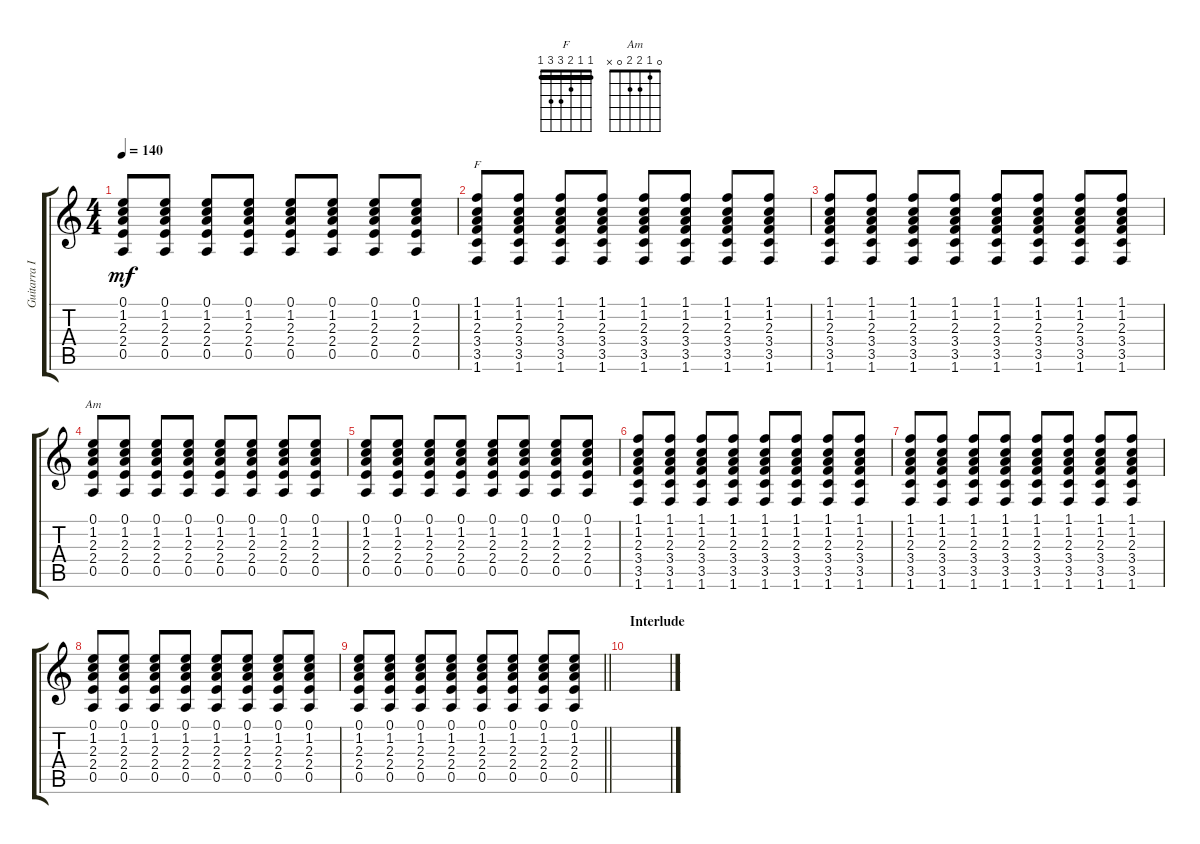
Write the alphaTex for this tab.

\track ("Guitarra II" "Guitarra I") {instrument acousticguitarsteel}
\staff {score tabs}
\tuning (E4 B3 G3 D3 A2 E2) {hide}
\chord ("F" 1 1 2 3 3 1) {barre 1}
\chord ("Am" 0 1 2 2 0 x)
\ts (4 4)
\tempo 140
\clef g2
\ks c
(0.1 1.2 2.3 2.4 0.5).8{dy mf} (0.1 1.2 2.3 2.4 0.5).8 (0.1 1.2 2.3 2.4 0.5).8 (0.1 1.2 2.3 2.4 0.5).8 (0.1 1.2 2.3 2.4 0.5).8 (0.1 1.2 2.3 2.4 0.5).8 (0.1 1.2 2.3 2.4 0.5).8 (0.1 1.2 2.3 2.4 0.5).8 |
(1.1 1.2 2.3 3.4 3.5 1.6).8{ch "F"} (1.1 1.2 2.3 3.4 3.5 1.6).8 (1.1 1.2 2.3 3.4 3.5 1.6).8 (1.1 1.2 2.3 3.4 3.5 1.6).8 (1.1 1.2 2.3 3.4 3.5 1.6).8 (1.1 1.2 2.3 3.4 3.5 1.6).8 (1.1 1.2 2.3 3.4 3.5 1.6).8 (1.1 1.2 2.3 3.4 3.5 1.6).8 |
(1.1 1.2 2.3 3.4 3.5 1.6).8 (1.1 1.2 2.3 3.4 3.5 1.6).8 (1.1 1.2 2.3 3.4 3.5 1.6).8 (1.1 1.2 2.3 3.4 3.5 1.6).8 (1.1 1.2 2.3 3.4 3.5 1.6).8 (1.1 1.2 2.3 3.4 3.5 1.6).8 (1.1 1.2 2.3 3.4 3.5 1.6).8 (1.1 1.2 2.3 3.4 3.5 1.6).8 |
(0.1 1.2 2.3 2.4 0.5).8{ch "Am"} (0.1 1.2 2.3 2.4 0.5).8 (0.1 1.2 2.3 2.4 0.5).8 (0.1 1.2 2.3 2.4 0.5).8 (0.1 1.2 2.3 2.4 0.5).8 (0.1 1.2 2.3 2.4 0.5).8 (0.1 1.2 2.3 2.4 0.5).8 (0.1 1.2 2.3 2.4 0.5).8 |
(0.1 1.2 2.3 2.4 0.5).8 (0.1 1.2 2.3 2.4 0.5).8 (0.1 1.2 2.3 2.4 0.5).8 (0.1 1.2 2.3 2.4 0.5).8 (0.1 1.2 2.3 2.4 0.5).8 (0.1 1.2 2.3 2.4 0.5).8 (0.1 1.2 2.3 2.4 0.5).8 (0.1 1.2 2.3 2.4 0.5).8 |
(1.1 1.2 2.3 3.4 3.5 1.6).8 (1.1 1.2 2.3 3.4 3.5 1.6).8 (1.1 1.2 2.3 3.4 3.5 1.6).8 (1.1 1.2 2.3 3.4 3.5 1.6).8 (1.1 1.2 2.3 3.4 3.5 1.6).8 (1.1 1.2 2.3 3.4 3.5 1.6).8 (1.1 1.2 2.3 3.4 3.5 1.6).8 (1.1 1.2 2.3 3.4 3.5 1.6).8 |
(1.1 1.2 2.3 3.4 3.5 1.6).8 (1.1 1.2 2.3 3.4 3.5 1.6).8 (1.1 1.2 2.3 3.4 3.5 1.6).8 (1.1 1.2 2.3 3.4 3.5 1.6).8 (1.1 1.2 2.3 3.4 3.5 1.6).8 (1.1 1.2 2.3 3.4 3.5 1.6).8 (1.1 1.2 2.3 3.4 3.5 1.6).8 (1.1 1.2 2.3 3.4 3.5 1.6).8 |
(0.1 1.2 2.3 2.4 0.5).8 (0.1 1.2 2.3 2.4 0.5).8 (0.1 1.2 2.3 2.4 0.5).8 (0.1 1.2 2.3 2.4 0.5).8 (0.1 1.2 2.3 2.4 0.5).8 (0.1 1.2 2.3 2.4 0.5).8 (0.1 1.2 2.3 2.4 0.5).8 (0.1 1.2 2.3 2.4 0.5).8 |
\barLineRight lightlight
(0.1 1.2 2.3 2.4 0.5).8 (0.1 1.2 2.3 2.4 0.5).8 (0.1 1.2 2.3 2.4 0.5).8 (0.1 1.2 2.3 2.4 0.5).8 (0.1 1.2 2.3 2.4 0.5).8 (0.1 1.2 2.3 2.4 0.5).8 (0.1 1.2 2.3 2.4 0.5).8 (0.1 1.2 2.3 2.4 0.5).8 |
\section ("" "Interlude")
